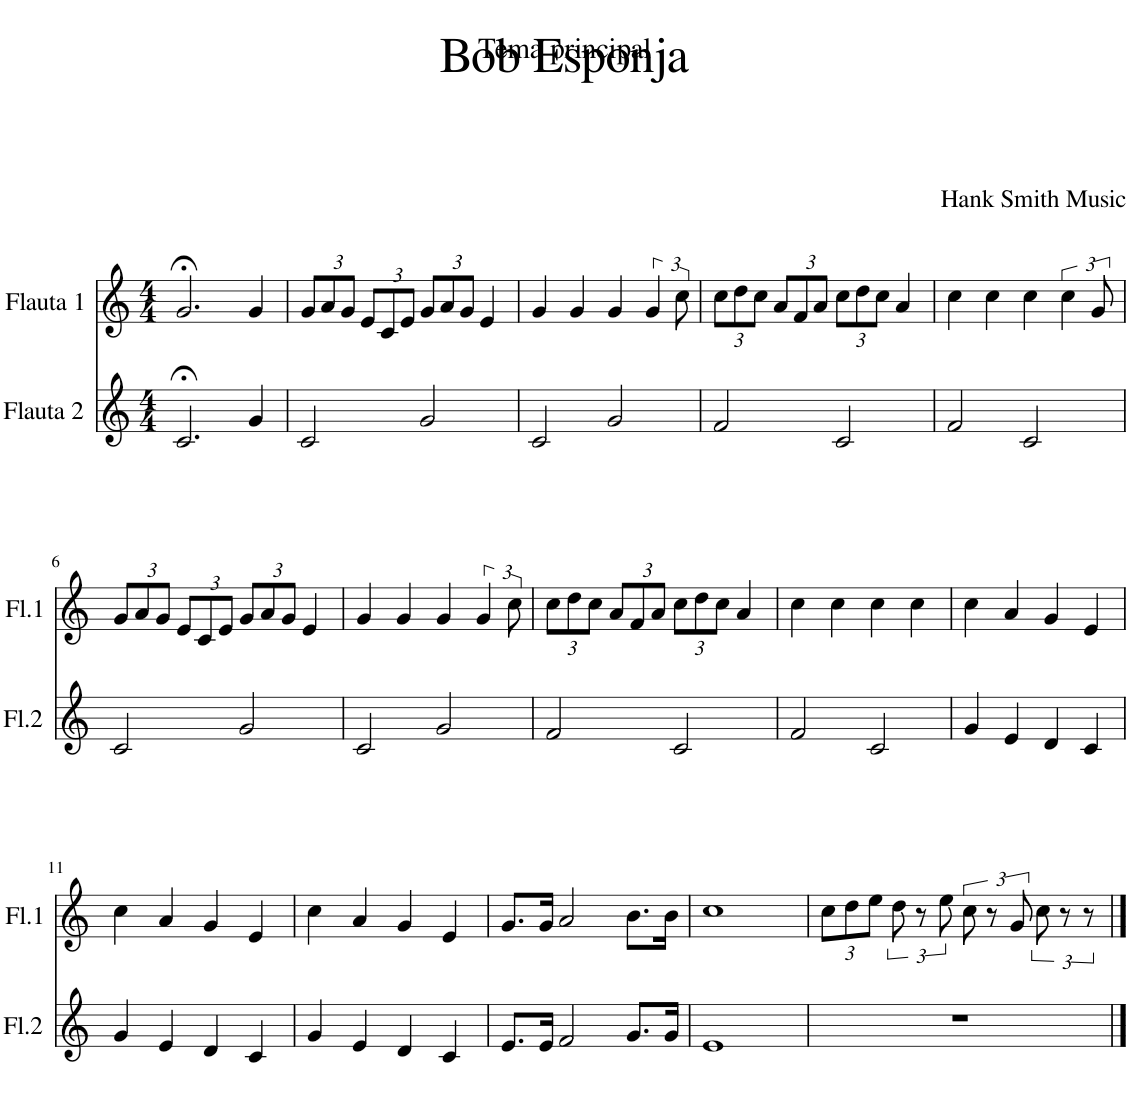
**kern	**kern
*part2	*part1
*staff2	*staff1
*I"Flauta 2	*I"Flauta 1
*I'Fl.2	*I'Fl.1
*clefG2	*clefG2
*k[]	*k[]
*M4/4	*M4/4
=1	=1
2.c;</	2.g;</
4g/	4g/
=2	=2
*	*Xbrackettup
2c/	12g/L
.	12a/
.	12g/J
.	12e/L
.	12c/
.	12e/J
2g/	12g/L
.	12a/
.	12g/J
.	4e/
=3	=3
2c/	4g/
.	4g/
2g/	4g/
*	*brackettup
.	6g/
.	12cc\
=4	=4
*	*Xbrackettup
2f/	12cc\L
.	12dd\
.	12cc\J
.	12a/L
.	12f/
.	12a/J
2c/	12cc\L
.	12dd\
.	12cc\J
.	4a/
=5	=5
2f/	4cc\
.	4cc\
2c/	4cc\
*	*brackettup
.	6cc\
.	12g/
!!LO:LB:g=z
=6	=6
*	*Xbrackettup
2c/	12g/L
.	12a/
.	12g/J
.	12e/L
.	12c/
.	12e/J
2g/	12g/L
.	12a/
.	12g/J
.	4e/
=7	=7
2c/	4g/
.	4g/
2g/	4g/
*	*brackettup
.	6g/
.	12cc\
=8	=8
*	*Xbrackettup
2f/	12cc\L
.	12dd\
.	12cc\J
.	12a/L
.	12f/
.	12a/J
2c/	12cc\L
.	12dd\
.	12cc\J
.	4a/
=9	=9
2f/	4cc\
.	4cc\
2c/	4cc\
.	4cc\
=10	=10
4g/	4cc\
4e/	4a/
4d/	4g/
4c/	4e/
!!LO:LB:g=z
=11	=11
4g/	4cc\
4e/	4a/
4d/	4g/
4c/	4e/
=12	=12
4g/	4cc\
4e/	4a/
4d/	4g/
4c/	4e/
=13	=13
8.e/L	8.g/L
16e/Jk	16g/Jk
2f/	2a/
8.g/L	8.b\L
16g/Jk	16b\Jk
=14	=14
1e	1cc
=15	=15
1r	12cc\L
.	12dd\
.	12ee\J
*	*brackettup
.	12dd\
.	12r
.	12ee\
.	12cc\
.	12r
.	12g/
.	12cc\
.	12r
.	12r
==	==
*-	*-
